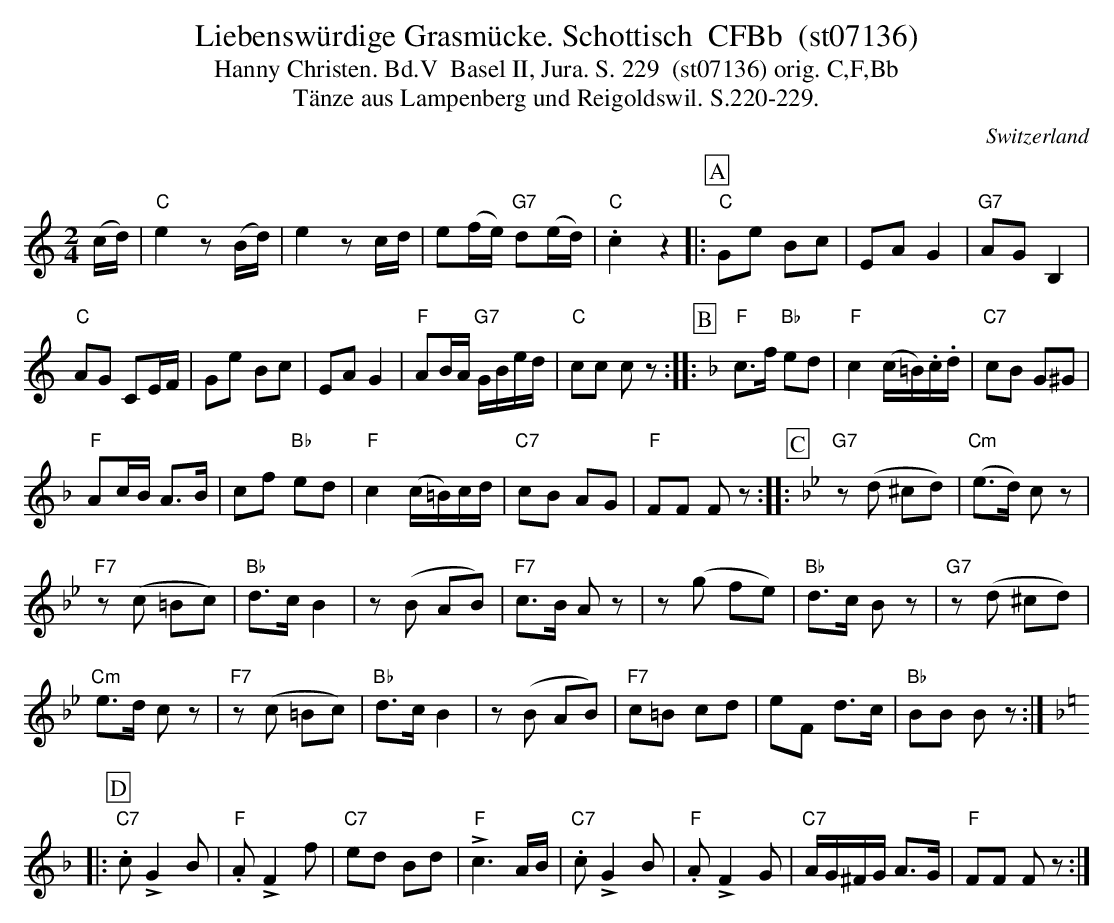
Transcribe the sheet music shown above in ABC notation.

X:1
T:Liebenswürdige Grasmücke. Schottisch  CFBb  (st07136)
T:Hanny Christen. Bd.V  Basel II, Jura. S. 229  (st07136) orig. C,F,Bb
T: Tänze aus Lampenberg und Reigoldswil. S.220-229.
M:2/4
L:1/8
O:Switzerland
K:C major
(c/d/) | "C"e2z(B/d/) | e2zc/d/ | e(f/e/) "G7"d(e/d/) | "C".c2z2 |:  [P:A] "C"Ge Bc | EAG2 | "G7"AGB,2 |
"C"AG CE/F/ | Ge Bc | EAG2 | "F"AB/A/ "G7"G/B/e/d/ | "C"cc cz :: [P:B] [K:F] "F"c>f "Bb"ed | "F"c2 (c/=B/).c/.d/ | "C7"cB G^G |
"F"Ac/B/ A>B | cf "Bb"ed | "F"c2 (c/=B/)c/d/ | "C7"cB AG | "F"FF Fz :: [P:C] [K:Bb] "G7"z(d ^cd) | ("Cm"e>d) cz |
"F7"z(c =Bc) | "Bb"d>cB2 | z(B AB) | "F7"c>B Az | z(g fe) | "Bb"d>c Bz | "G7"z(d ^cd) |
"Cm"e>d c z | "F7"z(c =Bc) | "Bb"d>cB2 | z(B AB) | "F7"c=B cd | eF d>c | "Bb"BB Bz :| [P:D] [K:F]
|: "C7".c!>!G2B | "F".A!>!F2f | "C7"ed Bd | !>!"F"c3A/B/ | "C7".c!>!G2B | "F".A!>!F2G | "C7"A/G/^F/G/ A>G | "F"FF Fz :|
